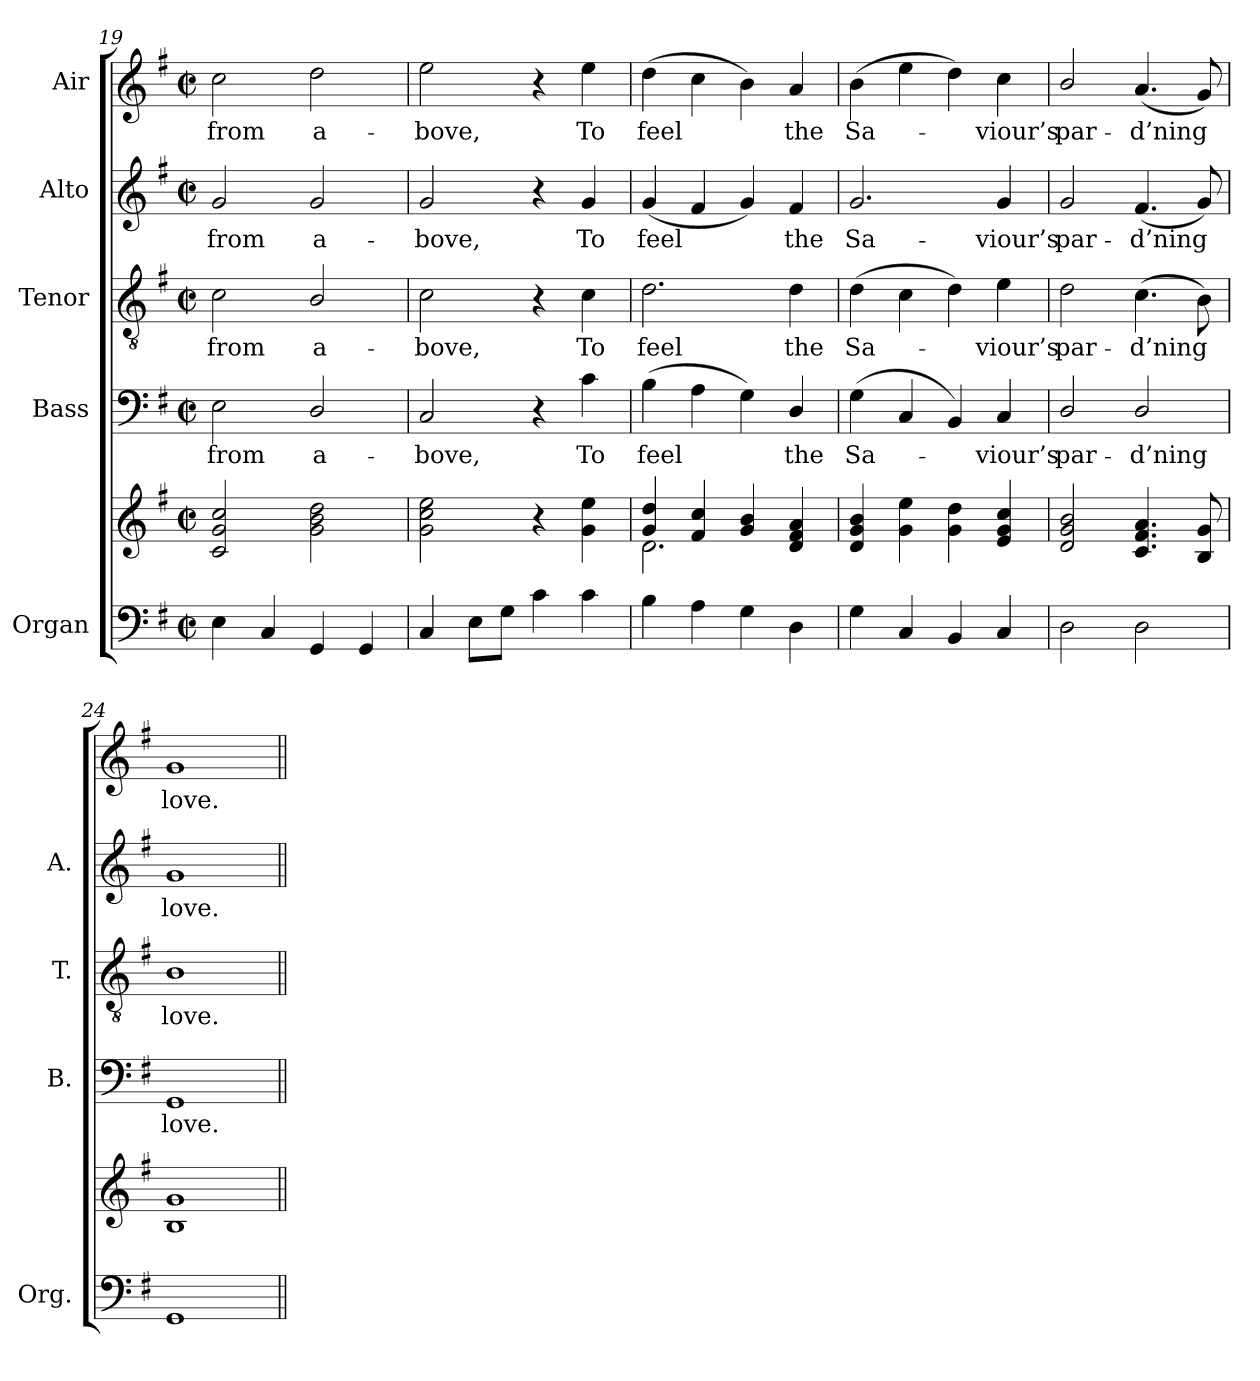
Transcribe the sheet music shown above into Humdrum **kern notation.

**kern	**kern	**kern	**text	**kern	**text	**kern	**text	**kern	**text
*part5	*part5	*part4	*part4	*part3	*part3	*part2	*part2	*part1	*part1
*staff6	*staff5	*staff4	*staff4	*staff3	*staff3	*staff2	*staff2	*staff1	*staff1
*I"Organ	*	*I"Bass	*	*I"Tenor	*	*I"Alto	*	*I"Air	*
*I'Org.	*	*I'B.	*	*I'T.	*	*I'A.	*	*	*
*clefF4	*clefG2	*clefF4	*	*clefGv2	*	*clefG2	*	*clefG2	*
*	*	*	*	*ITrd7c12	*	*	*	*	*
*k[f#]	*k[f#]	*k[f#]	*	*k[f#]	*	*k[f#]	*	*k[f#]	*
*G:	*G:	*G:	*	*G:	*	*G:	*	*G:	*
*M2/2	*M2/2	*M2/2	*	*M2/2	*	*M2/2	*	*M2/2	*
*met(c|)	*met(c|)	*met(c|)	*	*met(c|)	*	*met(c|)	*	*met(c|)	*
=19	=19	=19	=19	=19	=19	=19	=19	=19	=19
!	!	!	!LO:LY:b:color=#000000	!	!	!	!	!	!
!	!	!	!	!	!LO:LY:b:color=#000000	!	!	!	!
!	!	!	!	!	!	!	!LO:LY:b:color=#000000	!	!
!	!	!	!	!	!	!	!	!	!LO:LY:b:color=#000000
4Ei\	2ci/ 2gi 2cci	2Ei\	from	2Ci\	from	2gi/	from	2cci\	from
4Ci/	.	.	.	.	.	.	.	.	.
!	!	!	!LO:LY:b:color=#000000	!	!	!	!	!	!
!	!	!	!	!	!LO:LY:b:color=#000000	!	!	!	!
!	!	!	!	!	!	!	!LO:LY:b:color=#000000	!	!
!	!	!	!	!	!	!	!	!	!LO:LY:b:color=#000000
4GGi/	2gi\ 2bi 2ddi	2Di/	a-	2BBi/	a-	2gi/	a-	2ddi\	a-
4GGi/	.	.	.	.	.	.	.	.	.
=20	=20	=20	=20	=20	=20	=20	=20	=20	=20
!	!	!	!LO:LY:b:color=#000000	!	!	!	!	!	!
!	!	!	!	!	!LO:LY:b:color=#000000	!	!	!	!
!	!	!	!	!	!	!	!LO:LY:b:color=#000000	!	!
!	!	!	!	!	!	!	!	!	!LO:LY:b:color=#000000
4Ci/	2gi\ 2cci 2eei	2Ci/	-bove,	2Ci\	-bove,	2gi/	-bove,	2eei\	-bove,
8Ei\L	.	.	.	.	.	.	.	.	.
8Gi\J	.	.	.	.	.	.	.	.	.
4ci\	4r	4r	.	4r	.	4r	.	4r	.
!	!	!	!LO:LY:b:color=#000000	!	!	!	!	!	!
!	!	!	!	!	!LO:LY:b:color=#000000	!	!	!	!
!	!	!	!	!	!	!	!LO:LY:b:color=#000000	!	!
!	!	!	!	!	!	!	!	!	!LO:LY:b:color=#000000
4ci\	4gi\ 4eei	4ci\	To	4Ci\	To	4gi/	To	4eei\	To
=21	=21	=21	=21	=21	=21	=21	=21	=21	=21
*	*^	*	*	*	*	*	*	*	*
!	!	!	!	!LO:LY:b:color=#000000	!	!	!	!	!	!
!	!	!	!	!	!	!LO:LY:b:color=#000000	!	!	!	!
!	!	!	!	!	!	!	!	!LO:LY:b:color=#000000	!	!
!	!	!	!	!	!	!	!	!	!	!LO:LY:b:color=#000000
4Bi\	4gi/ 4ddi	2.di\	(4Bi\	feel	2.Di\	feel	(4gi/	feel	(4ddi\	feel
4Ai\	4f#i/ 4cci	.	4Ai\	.	.	.	4f#i/	.	4cci\	.
4Gi\	4gi/ 4bi	.	4Gi\)	.	.	.	4gi/)	.	4bi\)	.
!	!	!	!	!LO:LY:b:color=#000000	!	!	!	!	!	!
!	!	!	!	!	!	!LO:LY:b:color=#000000	!	!	!	!
!	!	!	!	!	!	!	!	!LO:LY:b:color=#000000	!	!
!	!	!	!	!	!	!	!	!	!	!LO:LY:b:color=#000000
4Di\	4di/ 4f#i 4ai	4ryy	4Di/	the	4Di\	the	4f#i/	the	4ai/	the
*	*v	*v	*	*	*	*	*	*	*	*
=22	=22	=22	=22	=22	=22	=22	=22	=22	=22
*	*^	*	*	*	*	*	*	*	*
!	!	!	!	!LO:LY:b:color=#000000	!	!	!	!	!	!
*	*v	*v	*	*	*	*	*	*	*	*
*	*^	*	*	*	*	*	*	*	*
!	!	!	!	!	!	!LO:LY:b:color=#000000	!	!	!	!
*	*v	*v	*	*	*	*	*	*	*	*
*	*^	*	*	*	*	*	*	*	*
!	!	!	!	!	!	!	!	!LO:LY:b:color=#000000	!	!
*	*v	*v	*	*	*	*	*	*	*	*
*	*^	*	*	*	*	*	*	*	*
!	!	!	!	!	!	!	!	!	!	!LO:LY:b:color=#000000
*	*v	*v	*	*	*	*	*	*	*	*
4Gi\	4di/ 4gi 4bi	(4Gi\	Sa-	(4Di\	Sa-	2.gi/	Sa-	(4bi\	Sa-
4Ci/	4gi\ 4eei	4Ci/	.	4Ci\	.	.	.	4eei\	.
4BBi/	4gi\ 4ddi	4BBi/)	.	4Di\)	.	.	.	4ddi\)	.
!	!	!	!LO:LY:b:color=#000000	!	!	!	!	!	!
!	!	!	!	!	!LO:LY:b:color=#000000	!	!	!	!
!	!	!	!	!	!	!	!LO:LY:b:color=#000000	!	!
!	!	!	!	!	!	!	!	!	!LO:LY:b:color=#000000
4Ci/	4ei/ 4gi 4cci	4Ci/	-viour’s	4Ei\	-viour’s	4gi/	-viour’s	4cci\	-viour’s
=23	=23	=23	=23	=23	=23	=23	=23	=23	=23
!	!	!	!LO:LY:b:color=#000000	!	!	!	!	!	!
!	!	!	!	!	!LO:LY:b:color=#000000	!	!	!	!
!	!	!	!	!	!	!	!LO:LY:b:color=#000000	!	!
!	!	!	!	!	!	!	!	!	!LO:LY:b:color=#000000
2Di\	2di/ 2gi 2bi	2Di/	par-	2Di\	par-	2gi/	par-	2bi/	par-
!	!	!	!LO:LY:b:color=#000000	!	!	!	!	!	!
!	!	!	!	!	!LO:LY:b:color=#000000	!	!	!	!
!	!	!	!	!	!	!	!LO:LY:b:color=#000000	!	!
!	!	!	!	!	!	!	!	!	!LO:LY:b:color=#000000
2Di\	4.ci/ 4.f#i 4.ai	2Di/	-d’ning	(4.Ci\	-d’ning	(4.f#i/	-d’ning	(4.ai/	-d’ning
.	8Bi/ 8gi	.	.	8BBi\)	.	8gi/)	.	8gi/)	.
=24	=24	=24	=24	=24	=24	=24	=24	=24	=24
!	!	!	!LO:LY:b:color=#000000	!	!	!	!	!	!
!	!	!	!	!	!LO:LY:b:color=#000000	!	!	!	!
!	!	!	!	!	!	!	!LO:LY:b:color=#000000	!	!
!	!	!	!	!	!	!	!	!	!LO:LY:b:color=#000000
1GGi	1Bi 1gi	1GGi	love.	1BBi	love.	1gi	love.	1gi	love.
=||	=||	=||	=||	=||	=||	=||	=||	=||	=||
*-	*-	*-	*-	*-	*-	*-	*-	*-	*-
